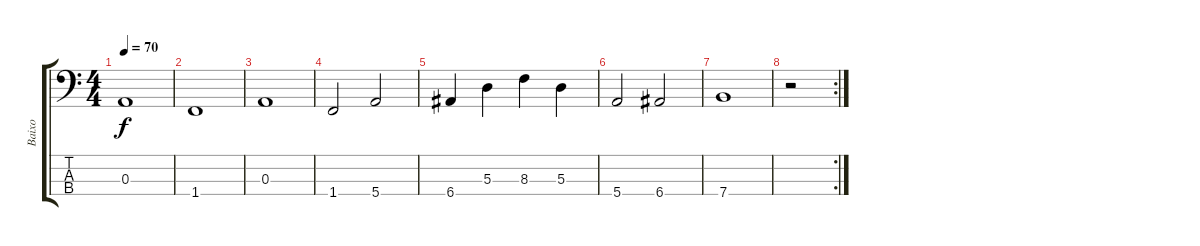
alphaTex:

\track ("Baixo" "Baixo") {instrument electricbasspick}
\staff {score tabs}
\tuning (G2 D2 A1 E1) {hide}
\ts (4 4)
\tempo 70
\clef f4
\ks c
0.3.1{dy f} |
1.4.1 |
0.3.1 |
1.4.2 5.4.2 |
6.4.4 5.3.4 8.3.4 5.3.4 |
5.4.2 6.4.2 |
7.4.1 |
\rc 2
r.2
